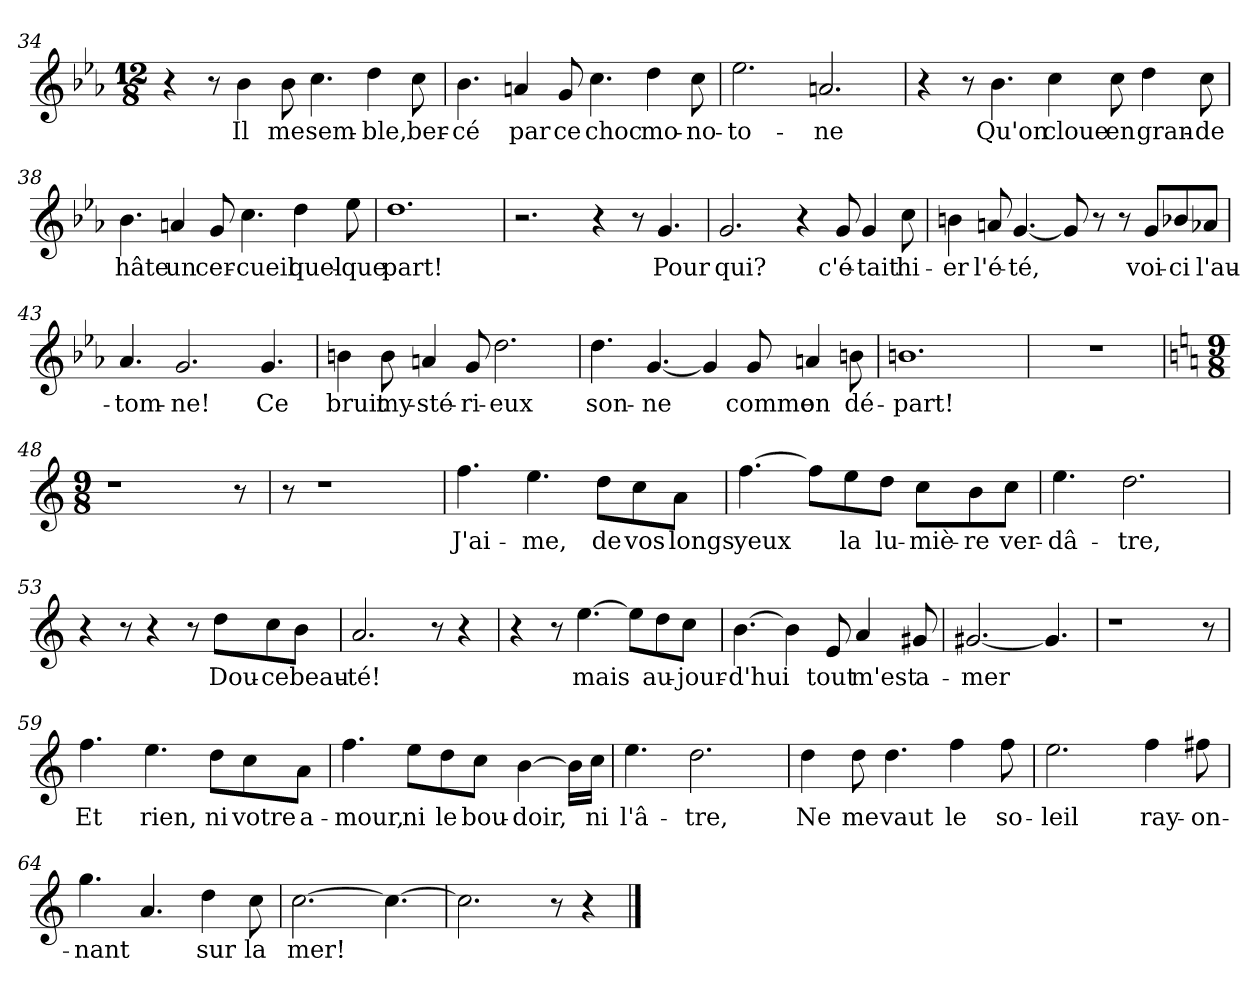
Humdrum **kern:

**kern	**text
*part1	*part1
*staff1	*staff1
!!LO:LB:g=z
*clefG2	*
*k[b-e-a-]	*
*M12/8	*
=34	=34
4r	.
8r	.
!	!LO:LY:b
4b-\	Il
!	!LO:LY:b
8b-\	me
!	!LO:LY:b
4.cc\	sem-
!	!LO:LY:b
4dd\	-ble,
!	!LO:LY:b
8cc\	ber-
=35	=35
!	!LO:LY:b
4.b-\	-cé
!	!LO:LY:b
4an/	par
!	!LO:LY:b
8g/	ce
!	!LO:LY:b
4.cc\	choc
!	!LO:LY:b
4dd\	mo-
!	!LO:LY:b
8cc\	-no-
=36	=36
!	!LO:LY:b
2.ee-\	-to-
!	!LO:LY:b
2.an/	-ne
=37	=37
4r	.
8r	.
!	!LO:LY:b
4.b-\	Qu'on
!	!LO:LY:b
4cc\	cloue
!	!LO:LY:b
8cc\	en
!	!LO:LY:b
4dd\	gran-
!	!LO:LY:b
8cc\	-de
=38	=38
!	!LO:LY:b
4.b-\	hâte
!	!LO:LY:b
4an/	un
!	!LO:LY:b
8g/	cer-
!	!LO:LY:b
4.cc\	-cueil
!	!LO:LY:b
4dd\	quel-
!	!LO:LY:b
8ee-\	-que
=39	=39
!	!LO:LY:b
1.dd	part!
!!LO:LB:g=z
=40	=40
2.r	.
4r	.
8r	.
!	!LO:LY:b
4.g/	Pour
=41	=41
!	!LO:LY:b
2.g/	qui?
4r	.
!	!LO:LY:b
8g/	c'é-
!	!LO:LY:b
4g/	-tait
!	!LO:LY:b
8cc\	hi-
=42	=42
!	!LO:LY:b
4bn\	-er
!	!LO:LY:b
8an/	l'é-
!	!LO:LY:b
[4.g/	-té,
8g/]	.
8r	.
8r	.
!	!LO:LY:b
8g/L	voi-
!	!LO:LY:b
8b-X/	-ci
!	!LO:LY:b
8a-X/J	l'au-
=43	=43
!	!LO:LY:b
4.a-/	-tom-
!	!LO:LY:b
2.g/	-ne!
!	!LO:LY:b
4.g/	Ce
=44	=44
!	!LO:LY:b
4bn\	bruit
!	!LO:LY:b
8b\	my-
!	!LO:LY:b
4an/	-sté-
!	!LO:LY:b
8g/	-ri-
!	!LO:LY:b
2.dd\	-eux
=45	=45
!	!LO:LY:b
4.dd\	son-
!	!LO:LY:b
[4.g/	-ne
4g/]	.
!	!LO:LY:b
8g/	comme
!	!LO:LY:b
4an/	on
!	!LO:LY:b
8bn\	dé-
!!LO:LB:g=z
=46	=46
!	!LO:LY:b
1.bn	-part!
=47	=47
1.r	.
=48	=48
*k[]	*
*M9/8	*
1r	.
8r	.
=49	=49
8r	.
1r	.
=50	=50
!	!LO:LY:b
4.ff\	J'ai-
!	!LO:LY:b
4.ee\	-me,
!	!LO:LY:b
8dd\L	de
!	!LO:LY:b
8cc\	vos
!	!LO:LY:b
8a\J	longs
=51	=51
!	!LO:LY:b
[4.ff\	yeux
8ff\L]	.
!	!LO:LY:b
8ee\	la
!	!LO:LY:b
8dd\J	lu-
!	!LO:LY:b
8cc\L	-miè-
!	!LO:LY:b
8b\	-re
!	!LO:LY:b
8cc\J	ver-
=52	=52
!	!LO:LY:b
4.ee\	-dâ-
!	!LO:LY:b
2.dd\	-tre,
=53	=53
4r	.
8r	.
4r	.
8r	.
!	!LO:LY:b
8dd\L	Dou-
!	!LO:LY:b
8cc\	-ce
!	!LO:LY:b
8b\J	beau-
=54	=54
!	!LO:LY:b
2.a/	-té!
8r	.
4r	.
!!LO:LB:g=z
=55	=55
4r	.
8r	.
!	!LO:LY:b
[4.ee\	mais
8ee\L]	.
!	!LO:LY:b
8dd\	au-
!	!LO:LY:b
8cc\J	-jour-
=56	=56
!	!LO:LY:b
[4.b\	-d'hui
4b\]	.
!	!LO:LY:b
8e/	tout
!	!LO:LY:b
4a/	m'est
!	!LO:LY:b
8g#X/	a-
=57	=57
!	!LO:LY:b
[2.g#X/	-mer
4.g#/]	.
=58	=58
1r	.
8r	.
=59	=59
!	!LO:LY:b
4.ff\	Et
!	!LO:LY:b
4.ee\	rien,
!	!LO:LY:b
8dd\L	ni
!	!LO:LY:b
8cc\	votre
!	!LO:LY:b
8a\J	a-
=60	=60
!	!LO:LY:b
4.ff\	-mour,
!	!LO:LY:b
8ee\L	ni
!	!LO:LY:b
8dd\	le
!	!LO:LY:b
8cc\J	bou-
!	!LO:LY:b
[4b\	-doir,
16b\LL]	.
!	!LO:LY:b
16cc\JJ	ni
=61	=61
!	!LO:LY:b
4.ee\	l'â-
!	!LO:LY:b
2.dd\	-tre,
!!LO:LB:g=z
=62	=62
!	!LO:LY:b
4dd\	Ne
!	!LO:LY:b
8dd\	me
!	!LO:LY:b
4.dd\	vaut
!	!LO:LY:b
4ff\	le
!	!LO:LY:b
8ff\	so-
=63	=63
!	!LO:LY:b
2.ee\	-leil
!	!LO:LY:b
4ff\	ray-
!	!LO:LY:b
8ff#X\	-on-
=64	=64
!	!LO:LY:b
4.gg\	-nant
4.a/	.
!	!LO:LY:b
4dd\	sur
!	!LO:LY:b
8cc\	la
=65	=65
!	!LO:LY:b
[2.cc\	mer!
4.cc\_	.
=66	=66
2.cc\]	.
8r	.
4r	.
==	==
*-	*-
